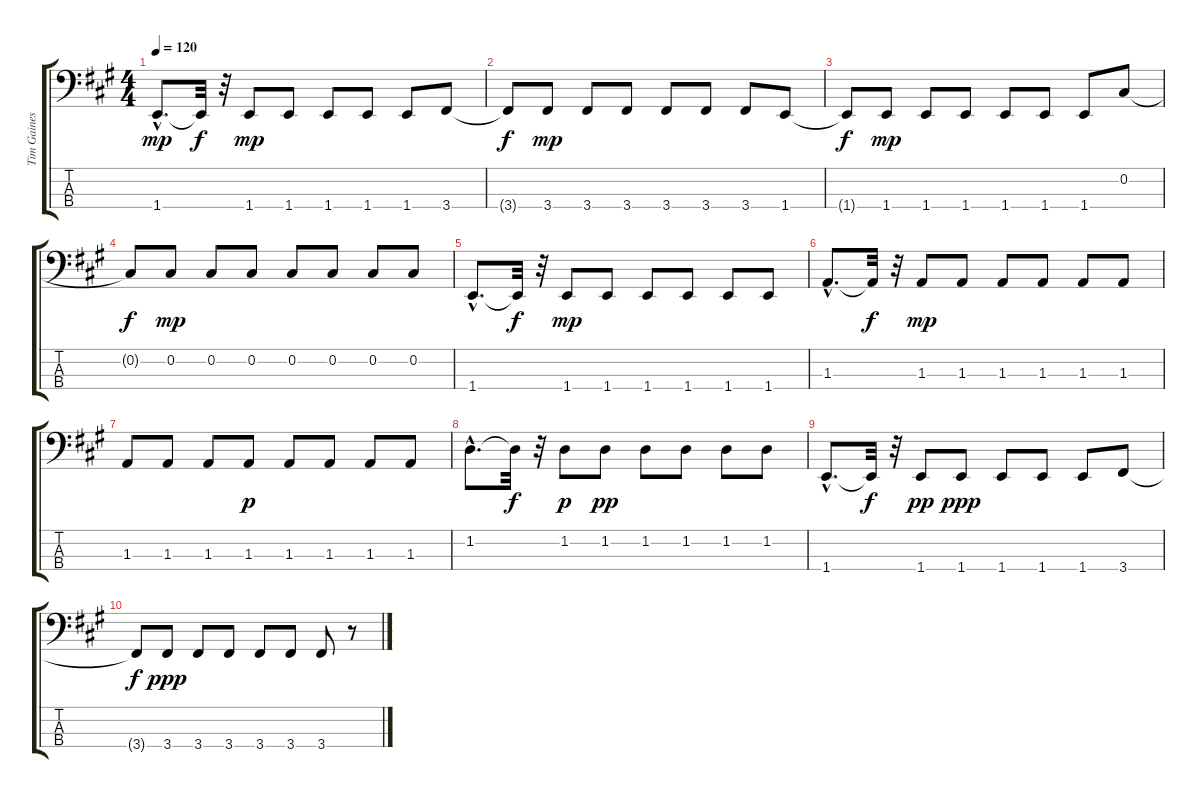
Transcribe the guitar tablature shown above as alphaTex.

\track ("Tim Gaines" "Tim Gaines") {instrument electricbassfinger}
\staff {score tabs}
\tuning (Gb2 Db2 Ab1 Eb1) {hide}
\ts (4 4)
\tempo 120
\clef f4
\ks a
1.4{hac}.8{d dy mp} 1.4{t}.32{dy f} r.32 1.4.8{dy mp} 1.4.8 1.4.8 1.4.8 1.4.8 3.4.8 |
3.4{t}.8{dy f} 3.4.8{dy mp} 3.4.8 3.4.8 3.4.8 3.4.8 3.4.8 1.4.8 |
1.4{t}.8{dy f} 1.4.8{dy mp} 1.4.8 1.4.8 1.4.8 1.4.8 1.4.8 0.2.8 |
0.2{t}.8{dy f} 0.2.8{dy mp} 0.2.8 0.2.8 0.2.8 0.2.8 0.2.8 0.2.8 |
1.4{hac}.8{d} 1.4{t}.32{dy f} r.32 1.4.8{dy mp} 1.4.8 1.4.8 1.4.8 1.4.8 1.4.8 |
1.3{hac}.8{d} 1.3{t}.32{dy f} r.32 1.3.8{dy mp} 1.3.8 1.3.8 1.3.8 1.3.8 1.3.8 |
1.3.8 1.3.8 1.3.8 1.3.8{dy p} 1.3.8 1.3.8 1.3.8 1.3.8 |
1.2{hac}.8{d} 1.2{t}.32{dy f} r.32 1.2.8{dy p} 1.2.8{dy pp} 1.2.8 1.2.8 1.2.8 1.2.8 |
1.4{hac}.8{d} 1.4{t}.32{dy f} r.32 1.4.8{dy pp} 1.4.8{dy ppp} 1.4.8 1.4.8 1.4.8 3.4.8 |
3.4{t}.8{dy f} 3.4.8{dy ppp} 3.4.8 3.4.8 3.4.8 3.4.8 3.4.8 r.8
